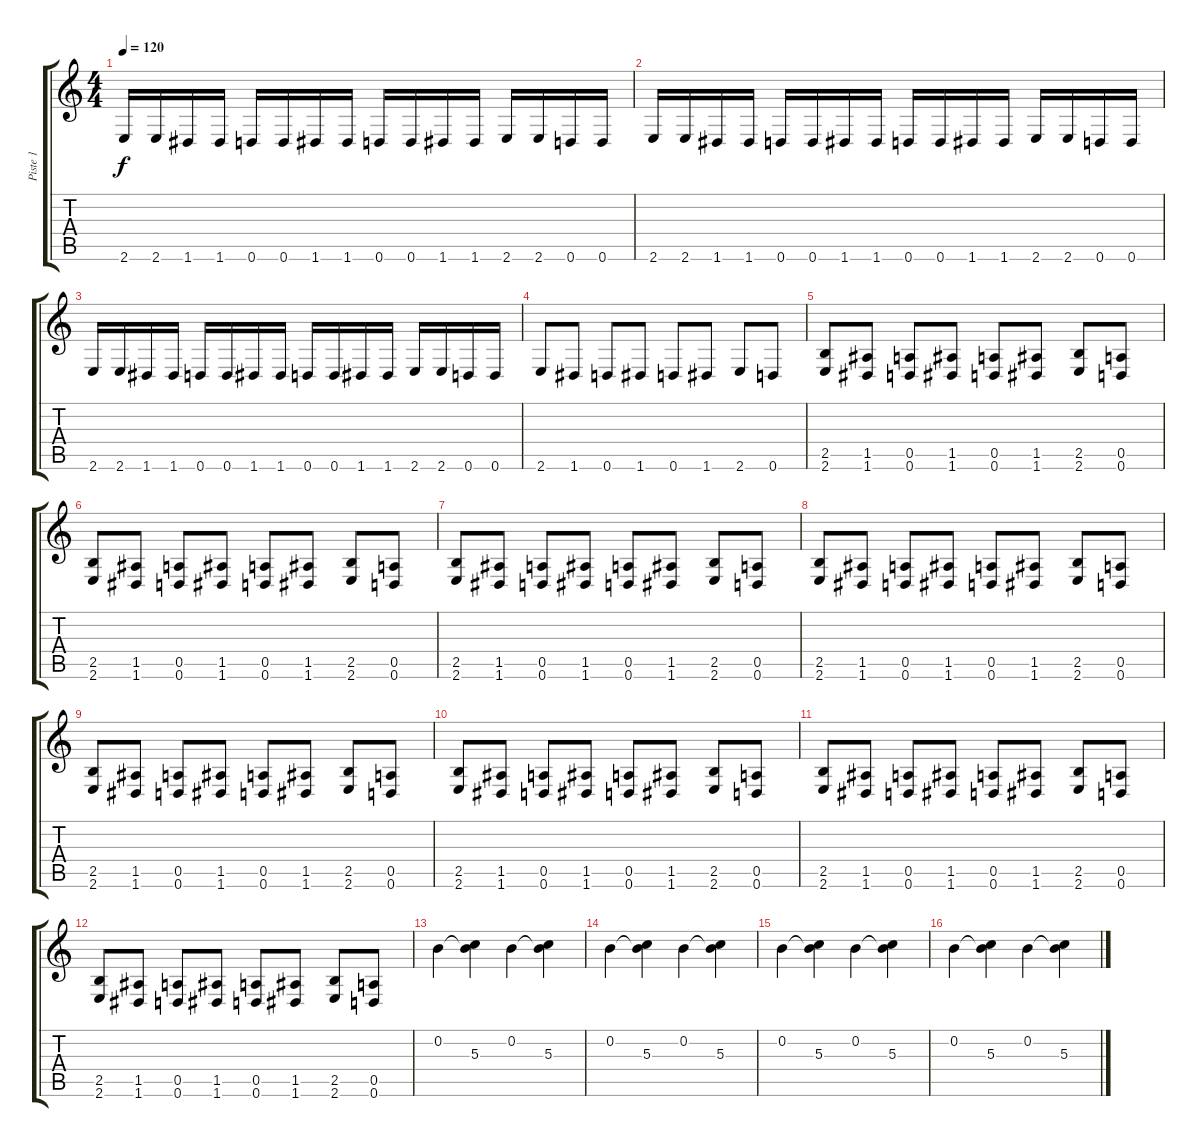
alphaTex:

\track ("Piste 1" "Piste 1") {instrument distortionguitar}
\staff {score tabs}
\tuning (E4 B3 G3 D3 A2 D2) {hide}
\ts (4 4)
\tempo 120
\clef g2
\ks c
2.6.16{dy f instrument distortionguitar} 2.6.16 1.6.16 1.6.16 0.6.16 0.6.16 1.6.16 1.6.16 0.6.16 0.6.16 1.6.16 1.6.16 2.6.16 2.6.16 0.6.16 0.6.16 |
2.6.16{instrument distortionguitar} 2.6.16 1.6.16 1.6.16 0.6.16 0.6.16 1.6.16 1.6.16 0.6.16 0.6.16 1.6.16 1.6.16 2.6.16 2.6.16 0.6.16 0.6.16 |
2.6.16{instrument distortionguitar} 2.6.16 1.6.16 1.6.16 0.6.16 0.6.16 1.6.16 1.6.16 0.6.16 0.6.16 1.6.16 1.6.16 2.6.16 2.6.16 0.6.16 0.6.16 |
2.6.8 1.6.8 0.6.8 1.6.8 0.6.8 1.6.8 2.6.8 0.6.8 |
(2.5 2.6).8 (1.5 1.6).8 (0.5 0.6).8 (1.5 1.6).8 (0.5 0.6).8 (1.5 1.6).8 (2.5 2.6).8 (0.5 0.6).8 |
(2.5 2.6).8 (1.5 1.6).8 (0.5 0.6).8 (1.5 1.6).8 (0.5 0.6).8 (1.5 1.6).8 (2.5 2.6).8 (0.5 0.6).8 |
(2.5 2.6).8 (1.5 1.6).8 (0.5 0.6).8 (1.5 1.6).8 (0.5 0.6).8 (1.5 1.6).8 (2.5 2.6).8 (0.5 0.6).8 |
(2.5 2.6).8 (1.5 1.6).8 (0.5 0.6).8 (1.5 1.6).8 (0.5 0.6).8 (1.5 1.6).8 (2.5 2.6).8 (0.5 0.6).8 |
(2.5 2.6).8 (1.5 1.6).8 (0.5 0.6).8 (1.5 1.6).8 (0.5 0.6).8 (1.5 1.6).8 (2.5 2.6).8 (0.5 0.6).8 |
(2.5 2.6).8 (1.5 1.6).8 (0.5 0.6).8 (1.5 1.6).8 (0.5 0.6).8 (1.5 1.6).8 (2.5 2.6).8 (0.5 0.6).8 |
(2.5 2.6).8 (1.5 1.6).8 (0.5 0.6).8 (1.5 1.6).8 (0.5 0.6).8 (1.5 1.6).8 (2.5 2.6).8 (0.5 0.6).8 |
(2.5 2.6).8 (1.5 1.6).8 (0.5 0.6).8 (1.5 1.6).8 (0.5 0.6).8 (1.5 1.6).8 (2.5 2.6).8 (0.5 0.6).8 |
0.2.4 (0.2{t} 5.3).4 0.2.4 (0.2{t} 5.3).4 |
0.2.4 (0.2{t} 5.3).4 0.2.4 (0.2{t} 5.3).4 |
0.2.4 (0.2{t} 5.3).4 0.2.4 (0.2{t} 5.3).4 |
0.2.4 (0.2{t} 5.3).4 0.2.4 (0.2{t} 5.3).4
